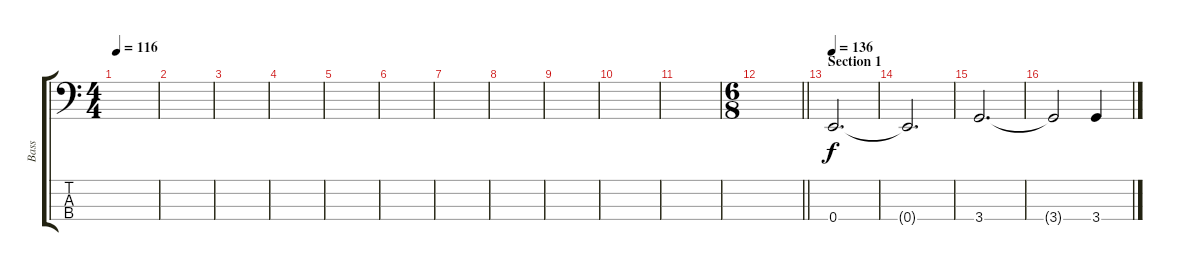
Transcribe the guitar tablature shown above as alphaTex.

\track ("Bass" "Bass") {instrument electricbassfinger}
\staff {score tabs}
\tuning (G2 D2 A1 E1) {hide}
\ts (4 4)
\tempo 116
\clef f4
\ks c
|
|
|
|
|
|
|
|
|
|
|
\ts (6 8)
\barLineRight lightlight
|
\section ("" "Section 1")
\tempo 136
0.4.2{d volume 13} |
0.4{t}.2{d} |
3.4.2{d} |
3.4{t}.2 3.4.4
